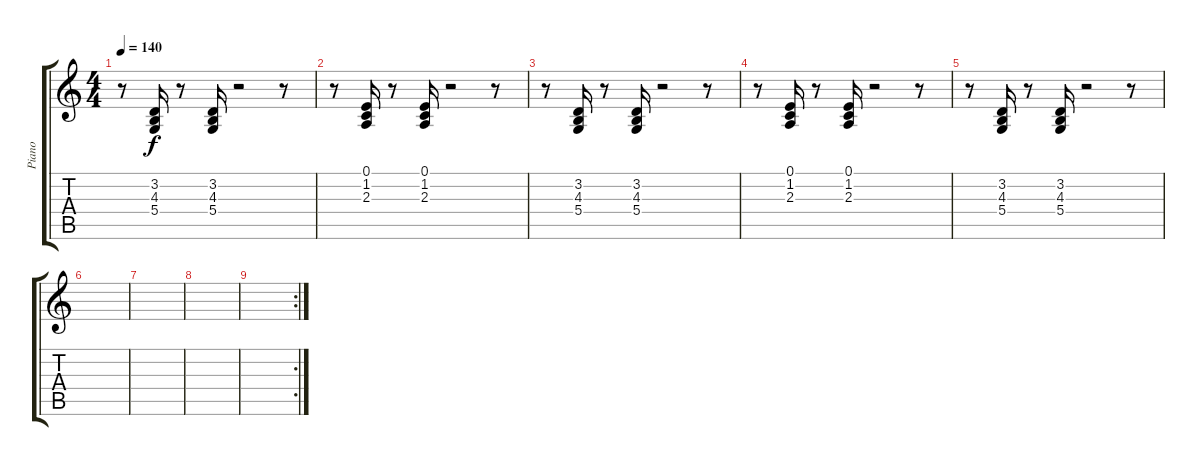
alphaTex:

\track ("Piano" "Piano") {instrument electricpiano2}
\staff {score tabs}
\tuning (E4 B3 G3 D3 A2 E2) {hide}
\ts (4 4)
\tempo 140
\clef g2
\ks c
r.8{dy f} (3.2 4.3 5.4).16 r.8 (3.2 4.3 5.4).16 r.2 r.8 |
r.8 (0.1 1.2 2.3).16 r.8 (0.1 1.2 2.3).16 r.2 r.8 |
r.8 (3.2 4.3 5.4).16 r.8 (3.2 4.3 5.4).16 r.2 r.8 |
r.8 (0.1 1.2 2.3).16 r.8 (0.1 1.2 2.3).16 r.2 r.8 |
r.8 (3.2 4.3 5.4).16 r.8 (3.2 4.3 5.4).16 r.2 r.8 |
|
|
|
\rc 2
